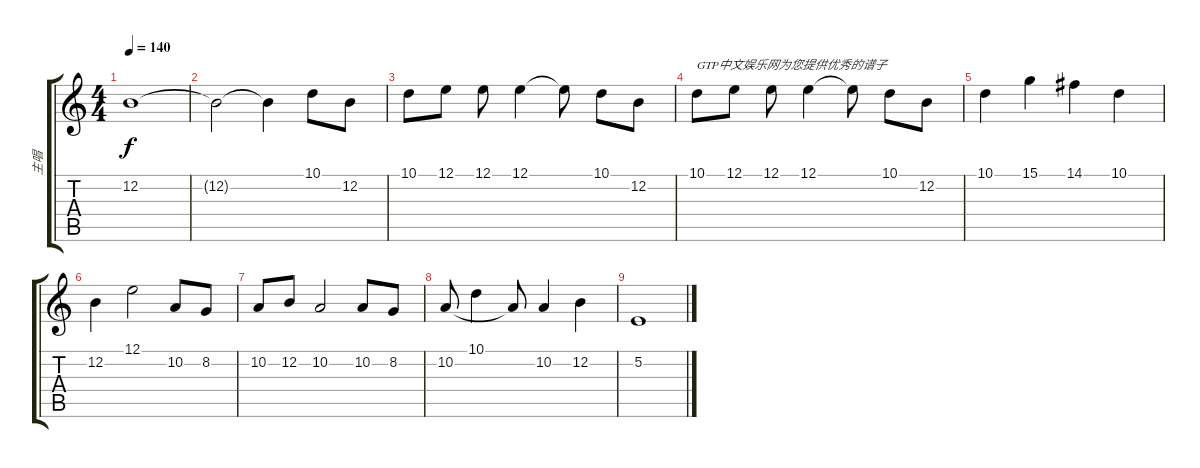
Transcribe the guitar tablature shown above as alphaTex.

\track ("主唱" "主唱") {instrument lead3calliope}
\staff {score tabs}
\tuning (E4 B3 G3 D3 A2 E2) {hide}
\ts (4 4)
\tempo 140
\clef g2
\ks c
12.2.1{dy f} |
12.2{t}.2 12.2{t}.4 10.1.8 12.2.8 |
10.1.8 12.1.8 12.1.8 12.1.4 12.1{t}.8 10.1.8 12.2.8 |
10.1.8{txt "GTP中文娱乐网为您提供优秀的谱子"} 12.1.8 12.1.8 12.1.4 12.1{t}.8 10.1.8 12.2.8 |
10.1.4 15.1.4 14.1.4 10.1.4 |
12.2.4 12.1.2 10.2.8 8.2.8 |
10.2.8 12.2.8 10.2.2 10.2.8 8.2.8 |
10.2.8 10.1.4 10.2{t}.8 10.2.4 12.2.4 |
5.2.1
